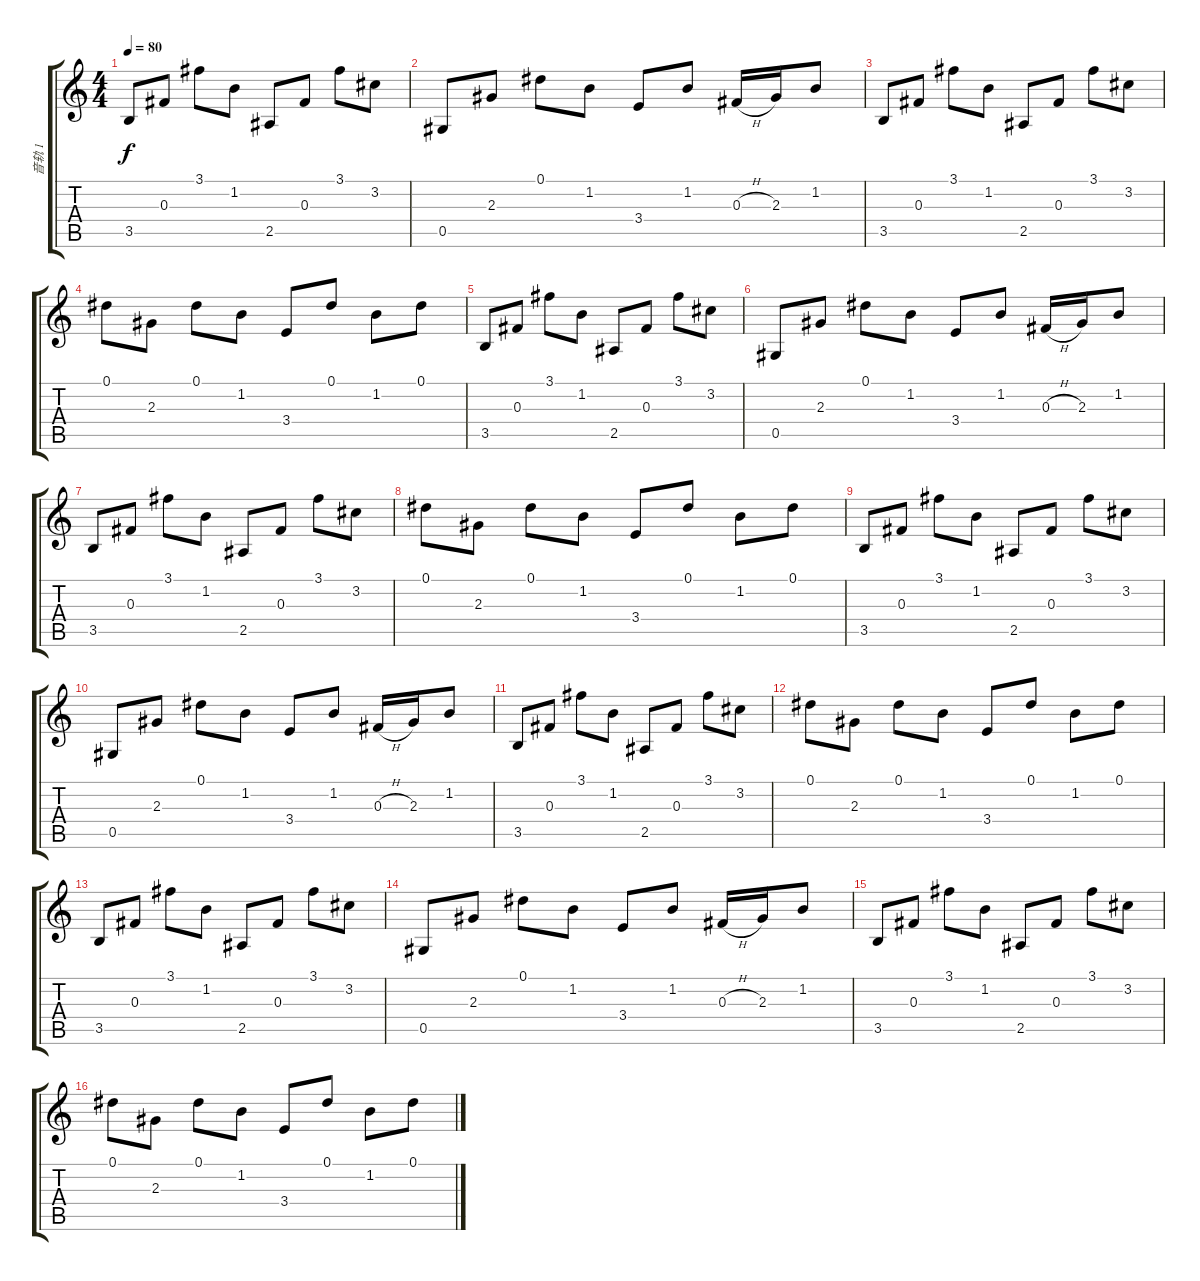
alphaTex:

\track ("音轨 1" "音轨 1") {instrument electricguitarmuted}
\staff {score tabs}
\tuning (Eb4 Bb3 Gb3 Db3 Ab2 Eb2) {hide}
\ts (4 4)
\tempo 80
\clef g2
\ks c
3.5.8{dy f} 0.3.8 3.1.8 1.2.8 2.5.8 0.3.8 3.1.8 3.2.8 |
0.5.8 2.3.8 0.1.8 1.2.8 3.4.8 1.2.8 0.3{h}.16 2.3.16 1.2.8 |
3.5.8 0.3.8 3.1.8 1.2.8 2.5.8 0.3.8 3.1.8 3.2.8 |
0.1.8 2.3.8 0.1.8 1.2.8 3.4.8 0.1.8 1.2.8 0.1.8 |
3.5.8 0.3.8 3.1.8 1.2.8 2.5.8 0.3.8 3.1.8 3.2.8 |
0.5.8 2.3.8 0.1.8 1.2.8 3.4.8 1.2.8 0.3{h}.16 2.3.16 1.2.8 |
3.5.8 0.3.8 3.1.8 1.2.8 2.5.8 0.3.8 3.1.8 3.2.8 |
0.1.8 2.3.8 0.1.8 1.2.8 3.4.8 0.1.8 1.2.8 0.1.8 |
3.5.8 0.3.8 3.1.8 1.2.8 2.5.8 0.3.8 3.1.8 3.2.8 |
0.5.8 2.3.8 0.1.8 1.2.8 3.4.8 1.2.8 0.3{h}.16 2.3.16 1.2.8 |
3.5.8 0.3.8 3.1.8 1.2.8 2.5.8 0.3.8 3.1.8 3.2.8 |
0.1.8 2.3.8 0.1.8 1.2.8 3.4.8 0.1.8 1.2.8 0.1.8 |
3.5.8 0.3.8 3.1.8 1.2.8 2.5.8 0.3.8 3.1.8 3.2.8 |
0.5.8 2.3.8 0.1.8 1.2.8 3.4.8 1.2.8 0.3{h}.16 2.3.16 1.2.8 |
3.5.8 0.3.8 3.1.8 1.2.8 2.5.8 0.3.8 3.1.8 3.2.8 |
0.1.8 2.3.8 0.1.8 1.2.8 3.4.8 0.1.8 1.2.8 0.1.8
